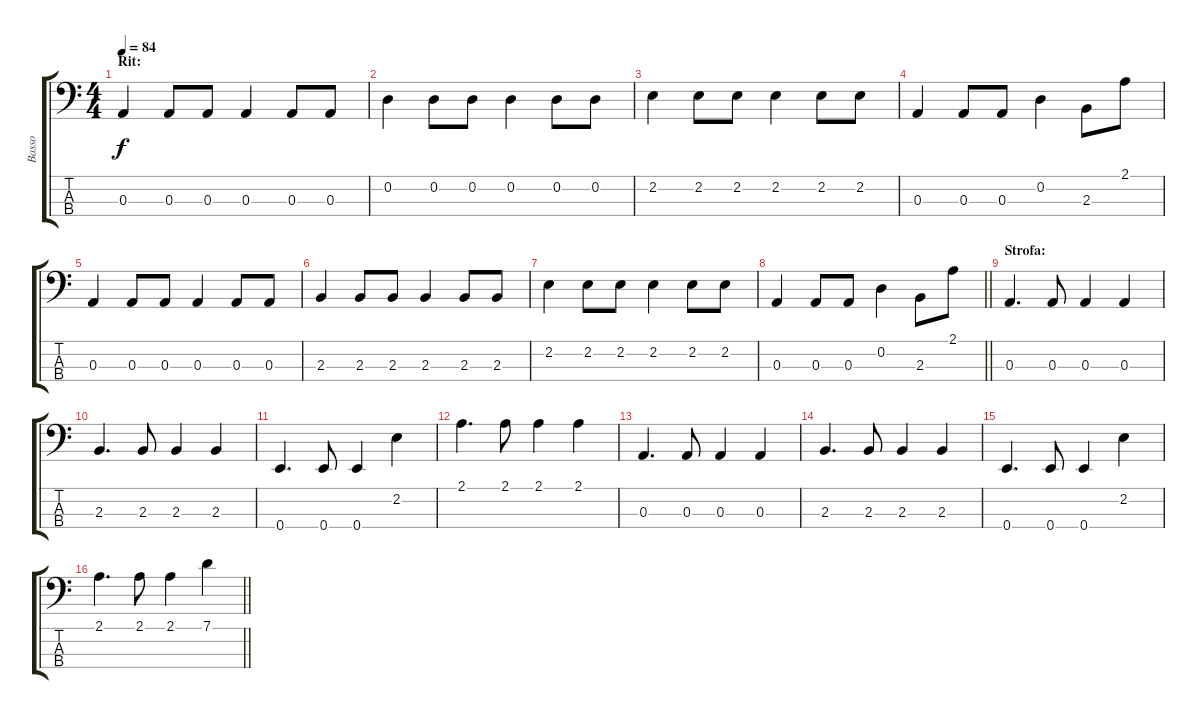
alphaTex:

\track ("Basso" "Basso") {instrument electricbassfinger}
\staff {score tabs}
\tuning (G2 D2 A1 E1) {hide}
\ts (4 4)
\section ("" "Rit:")
\tempo 84
\clef f4
\ks c
0.3.4{dy f} 0.3.8 0.3.8 0.3.4 0.3.8 0.3.8 |
0.2.4 0.2.8 0.2.8 0.2.4 0.2.8 0.2.8 |
2.2.4 2.2.8 2.2.8 2.2.4 2.2.8 2.2.8 |
0.3.4 0.3.8 0.3.8 0.2.4 2.3.8 2.1.8 |
0.3.4 0.3.8 0.3.8 0.3.4 0.3.8 0.3.8 |
2.3.4 2.3.8 2.3.8 2.3.4 2.3.8 2.3.8 |
2.2.4 2.2.8 2.2.8 2.2.4 2.2.8 2.2.8 |
\barLineRight lightlight
0.3.4 0.3.8 0.3.8 0.2.4 2.3.8 2.1.8 |
\section ("" "Strofa:")
0.3.4{d} 0.3.8 0.3.4 0.3.4 |
2.3.4{d} 2.3.8 2.3.4 2.3.4 |
0.4.4{d} 0.4.8 0.4.4 2.2.4 |
2.1.4{d} 2.1.8 2.1.4 2.1.4 |
0.3.4{d} 0.3.8 0.3.4 0.3.4 |
2.3.4{d} 2.3.8 2.3.4 2.3.4 |
0.4.4{d} 0.4.8 0.4.4 2.2.4 |
\barLineRight lightlight
2.1.4{d} 2.1.8 2.1.4 7.1.4
